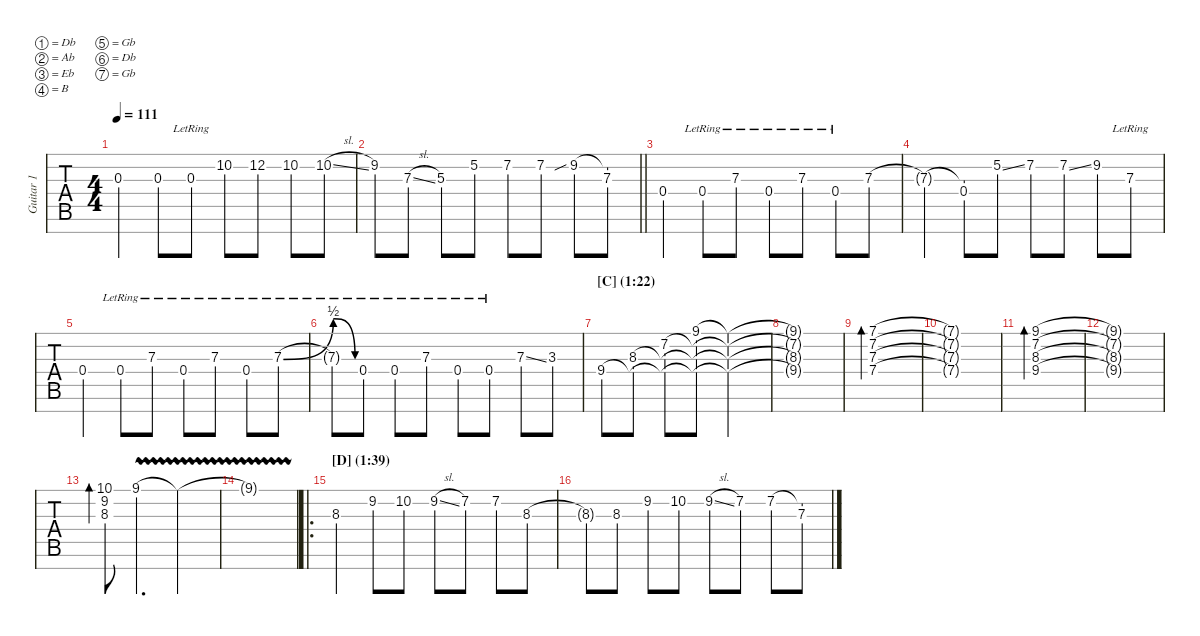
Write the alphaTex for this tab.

\defaultSystemsLayout 4
\hideDynamics
\bracketExtendMode nobrackets
\multiTrackTrackNamePolicy allsystems
\firstSystemTrackNameMode fullname
\otherSystemsTrackNameMode fullname
\otherSystemsTrackNameOrientation horizontal
\track ("Guitar 1" "Gtr. 1") {instrument overdrivenguitar}
\staff {tabs}
\tuning (Db4 Ab3 Eb3 B2 Gb2 Db2 Gb1)
\ts (4 4)
\scale
0.999641
\tempo 111
\accidentals auto
\clef g2
\ottava regular
\simile none
\ks c
0.3{acc #}.4{dy mf} 0.3{acc #}.8 0.3{lr acc #}.8 10.2{acc #}.8 12.2{acc #}.8 10.2{acc #}.8 10.2{sl acc #}.8 |
\scale
0.998803
\barLineRight lightlight
9.2.8 7.3{sl acc #}.8 5.3{acc #}.8 5.2{acc #}.8 7.2{acc #}.8 7.2{acc #}.8 9.2{sib}.8 (7.3{acc #} 9.2{t}).8 |
\scale
1.00155 0.4.4 0.4{lr}.8 7.3{lr acc #}.8 0.4{lr}.8 7.3{lr acc #}.8 0.4{lr}.8 7.3{acc #}.8 |
\scale
0.998856 7.3{t acc #}.4 (0.4 7.3{t acc #}).8 5.2{ss acc #}.8 7.2{acc #}.8 7.2{ss acc #}.8 9.2.8 7.3{lr acc #}.8 |
\scale
1.00424 0.4.4 0.4{lr}.8 7.3{lr acc #}.8 0.4{lr}.8 7.3{lr acc #}.8 0.4{lr}.8 7.3{be (bend 23.4 0 34.199999999999996 2) lr acc #}.8 |
\scale
0.995356 7.3{be (release 0 2 7.8 0) lr t}.8 0.4{lr}.8 0.4{lr}.8 7.3{lr acc #}.8 0.4{lr}.8 0.4{lr}.8 7.3{ss acc #}.8 3.3{acc #}.8 |
\section ("" "[C] (1:22)")
\scale
1.00077 9.4{acc #}.8 (8.3 9.4{t acc #}).8 (7.2{acc #} 8.3{t} 9.4{t acc #}).8 (9.1{acc #} 7.2{t acc #} 8.3{t} 9.4{t acc #}).8 (9.1{t acc #} 7.2{t acc #} 8.3{t} 9.4{t acc #}).2 |
\scale
1.00077 (9.1{t acc #} 7.2{t acc #} 8.3{t} 9.4{t acc #}).1 |
\scale
1.00192 (7.1{acc #} 7.2{acc #} 7.3{acc #} 7.4{acc #}).1{bd 113} |
\scale
0.996538 (7.4{t acc #} 7.3{t acc #} 7.2{t acc #} 7.1{t acc #}).1 |
\scale
1.00021 (9.1{acc #} 7.2{acc #} 8.3 9.4{acc #}).1{bd 113} |
\scale
1.00021 (9.4{t acc #} 8.3{t} 7.2{t acc #} 9.1{t acc #}).1 |
\scale
1.00289 (10.1 9.2 8.3).8{bd 112} 9.1{vw acc #}.4{d} 9.1{vw t acc #}.2 |
\scale
0.9967 9.1{vw t acc #}.1 |
\ro
\section ("" "[D] (1:39)")
\scale
1.00062 8.3.4 9.2.8 10.2{acc #}.8 9.2{sl}.8 7.2{acc #}.8 7.2{acc #}.8 8.3.8 |
\scale
0.999789 8.3{t}.8 8.3.8 9.2.8 10.2{acc #}.8 9.2{sl}.8 7.2{acc #}.8 7.2{acc #}.8 (7.3{acc #} 7.2{t acc #}).8
